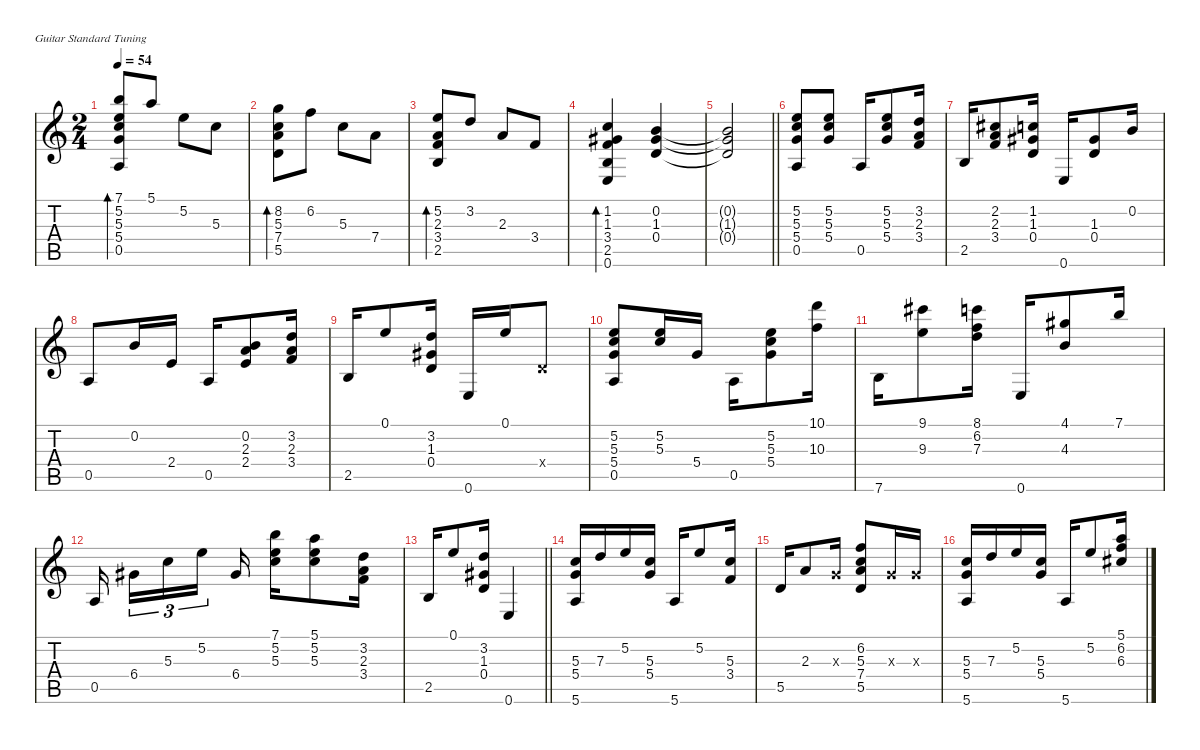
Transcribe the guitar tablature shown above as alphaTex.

\defaultSystemsLayout 4
\hideDynamics
\bracketExtendMode nobrackets
\singleTrackTrackNamePolicy hidden
\multiTrackTrackNamePolicy hidden
\firstSystemTrackNameOrientation horizontal
\otherSystemsTrackNameOrientation horizontal
\extendBarLines
\chordDiagramsInScore
\track ("Guitarra" "n.guit.") {instrument acousticguitarnylon}
\staff {score tabs}
\tuning (E4 B3 G3 D3 A2 E2)
\ts (2 4)
\beaming (8 2 2)
\tempo 54
\clef g2
\ks aminor
(7.1 5.2 5.3 5.4 0.5).8{bd 119 dy mf instrument acousticguitarnylon beam Up} 5.1.8{beam Up} 5.2.8{beam Down} 5.3.8{beam Down} |
(8.2 5.3 7.4 5.5).8{bd 118 beam Down} 6.2.8{beam Down} 5.3.8{beam Down} 7.4.8{beam Down} |
(5.2 2.3 3.4 2.5).8{bd 117 beam Up} 3.2.8{beam Up} 2.3.8{beam Up} 3.4.8{beam Up} |
(1.2 1.3{acc #} 3.4 2.5 0.6).4{bd 116 beam Up} (0.2 1.3{acc #} 0.4).4{beam Up} |
\barLineRight lightlight
(0.4{t} 1.3{t acc #} 0.2{t}).2{beam Up} |
(5.2 5.3 5.4 0.5).8{beam Up} (5.3 5.2 5.4).8{beam Up} 0.5.16{beam Up} (5.2 5.3 5.4).8{beam Up} (3.2 2.3 3.4).16{beam Up} |
2.5.16{beam Up} (2.2{acc #} 2.3 3.4).8{beam Up} (1.2 1.3{acc #} 0.4).16{beam Up} 0.6.16{beam Up} (1.3{acc #} 0.4).8{beam Up} 0.2.16{beam Up} |
0.5.8{beam Up} 0.2.16{beam Up} 2.4.16{beam Up} 0.5.16{beam Up} (0.2 2.3 2.4).8{beam Up} (3.2 2.3 3.4).16{beam Up} |
2.5.16{beam Up} 0.1.8{beam Up} (3.2 1.3{acc #} 0.4).16{beam Up} 0.6.16{beam Up} 0.1.16{beam Up} 0.4{x}.8{beam Up} |
(5.2 5.3 5.4 0.5).8{beam Up} (5.2 5.3).16{beam Up} 5.4.16{beam Up} 0.5.16{beam Down} (5.2 5.3 5.4).8{beam Down} (10.1 10.3).16{beam Down} |
7.6.16{beam Down} (9.1{acc #} 9.3).8{beam Down} (8.1 6.2 7.3).16{beam Down} 0.6.16{beam Up} (4.1{acc #} 4.3).8{beam Up} 7.1.16{beam Up} |
0.5.16{beam Up} 6.4{acc #}.16{tu (3 2) beam Down} 5.3.16{tu (3 2) beam Down} 5.2.16{tu (3 2) beam Down} 6.4{acc #}.16{beam Up} (7.1 5.2 5.3).16{beam Down} (5.2 5.1 5.3).8{beam Down} (3.2 2.3 3.4).16{beam Down} |
\barLineRight lightlight
2.5.16{beam Up} 0.1.8{beam Up} (3.2 1.3{acc #} 0.4).16{beam Up} 0.6.4{beam Up} |
(5.3 5.4 5.6).16{beam Up} 7.3.16{beam Up} 5.2.16{beam Up} (5.3 5.4).16{beam Up} 5.6.16{beam Up} 5.2.8{beam Up} (5.3 3.4).16{beam Up} |
5.5.16{beam Up} 2.3.8{beam Up} 0.3{x}.16{beam Up} (6.2 5.3 7.4 5.5).8{beam Up} 0.3{x}.16{beam Up} 0.3{x}.16{beam Up} |
(5.3 5.4 5.6).16{beam Up} 7.3.16{beam Up} 5.2.16{beam Up} (5.3 5.4).16{beam Up} 5.6.16{beam Up} 5.2.8{beam Up} (5.1 6.2 6.3{acc #}).16{beam Up}
